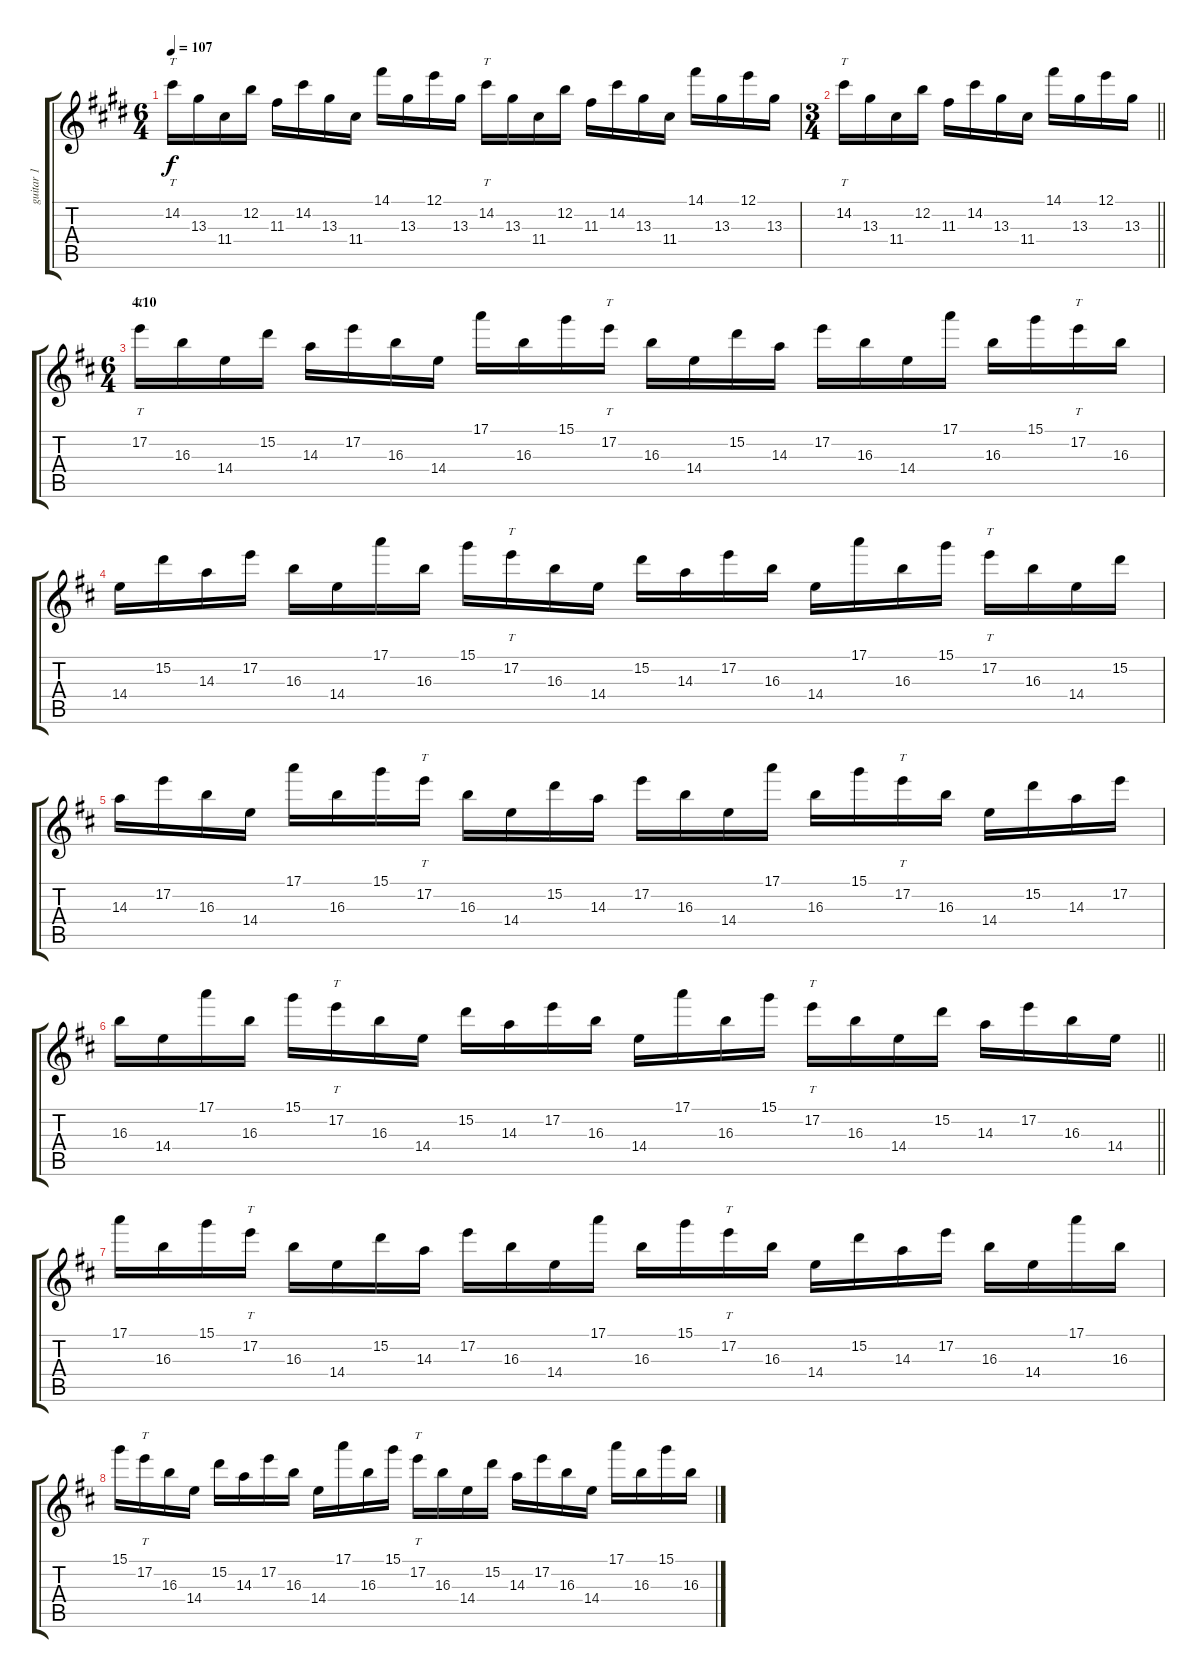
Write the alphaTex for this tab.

\track ("guitar 1" "guitar 1") {instrument electricguitarjazz}
\staff {score tabs}
\tuning (E4 B3 G3 D3 A2 E2) {hide}
\ts (6 4)
\tempo 107
\clef g2
\ks e
14.2.16{tt dy f} 13.3.16 11.4.16 12.2.16 11.3.16 14.2.16 13.3.16 11.4.16 14.1.16 13.3.16 12.1.16 13.3.16 14.2.16{tt} 13.3.16 11.4.16 12.2.16 11.3.16 14.2.16 13.3.16 11.4.16 14.1.16 13.3.16 12.1.16 13.3.16 |
\ts (3 4)
\barLineRight lightlight
14.2.16{tt} 13.3.16 11.4.16 12.2.16 11.3.16 14.2.16 13.3.16 11.4.16 14.1.16 13.3.16 12.1.16 13.3.16 |
\ts (6 4)
\section ("" "4.10")
\ks d
17.2.16{tt} 16.3.16 14.4.16 15.2.16 14.3.16 17.2.16 16.3.16 14.4.16 17.1.16 16.3.16 15.1.16 17.2.16{tt} 16.3.16 14.4.16 15.2.16 14.3.16 17.2.16 16.3.16 14.4.16 17.1.16 16.3.16 15.1.16 17.2.16{tt} 16.3.16 |
14.4.16 15.2.16 14.3.16 17.2.16 16.3.16 14.4.16 17.1.16 16.3.16 15.1.16 17.2.16{tt} 16.3.16 14.4.16 15.2.16 14.3.16 17.2.16 16.3.16 14.4.16 17.1.16 16.3.16 15.1.16 17.2.16{tt} 16.3.16 14.4.16 15.2.16 |
14.3.16 17.2.16 16.3.16 14.4.16 17.1.16 16.3.16 15.1.16 17.2.16{tt} 16.3.16 14.4.16 15.2.16 14.3.16 17.2.16 16.3.16 14.4.16 17.1.16 16.3.16 15.1.16 17.2.16{tt} 16.3.16 14.4.16 15.2.16 14.3.16 17.2.16 |
\barLineRight lightlight
16.3.16 14.4.16 17.1.16 16.3.16 15.1.16 17.2.16{tt} 16.3.16 14.4.16 15.2.16 14.3.16 17.2.16 16.3.16 14.4.16 17.1.16 16.3.16 15.1.16 17.2.16{tt} 16.3.16 14.4.16 15.2.16 14.3.16 17.2.16 16.3.16 14.4.16 |
17.1.16 16.3.16 15.1.16 17.2.16{tt} 16.3.16 14.4.16 15.2.16 14.3.16 17.2.16 16.3.16 14.4.16 17.1.16 16.3.16 15.1.16 17.2.16{tt} 16.3.16 14.4.16 15.2.16 14.3.16 17.2.16 16.3.16 14.4.16 17.1.16 16.3.16 |
15.1.16 17.2.16{tt} 16.3.16 14.4.16 15.2.16 14.3.16 17.2.16 16.3.16 14.4.16 17.1.16 16.3.16 15.1.16 17.2.16{tt} 16.3.16 14.4.16 15.2.16 14.3.16 17.2.16 16.3.16 14.4.16 17.1.16 16.3.16 15.1.16 16.3.16
